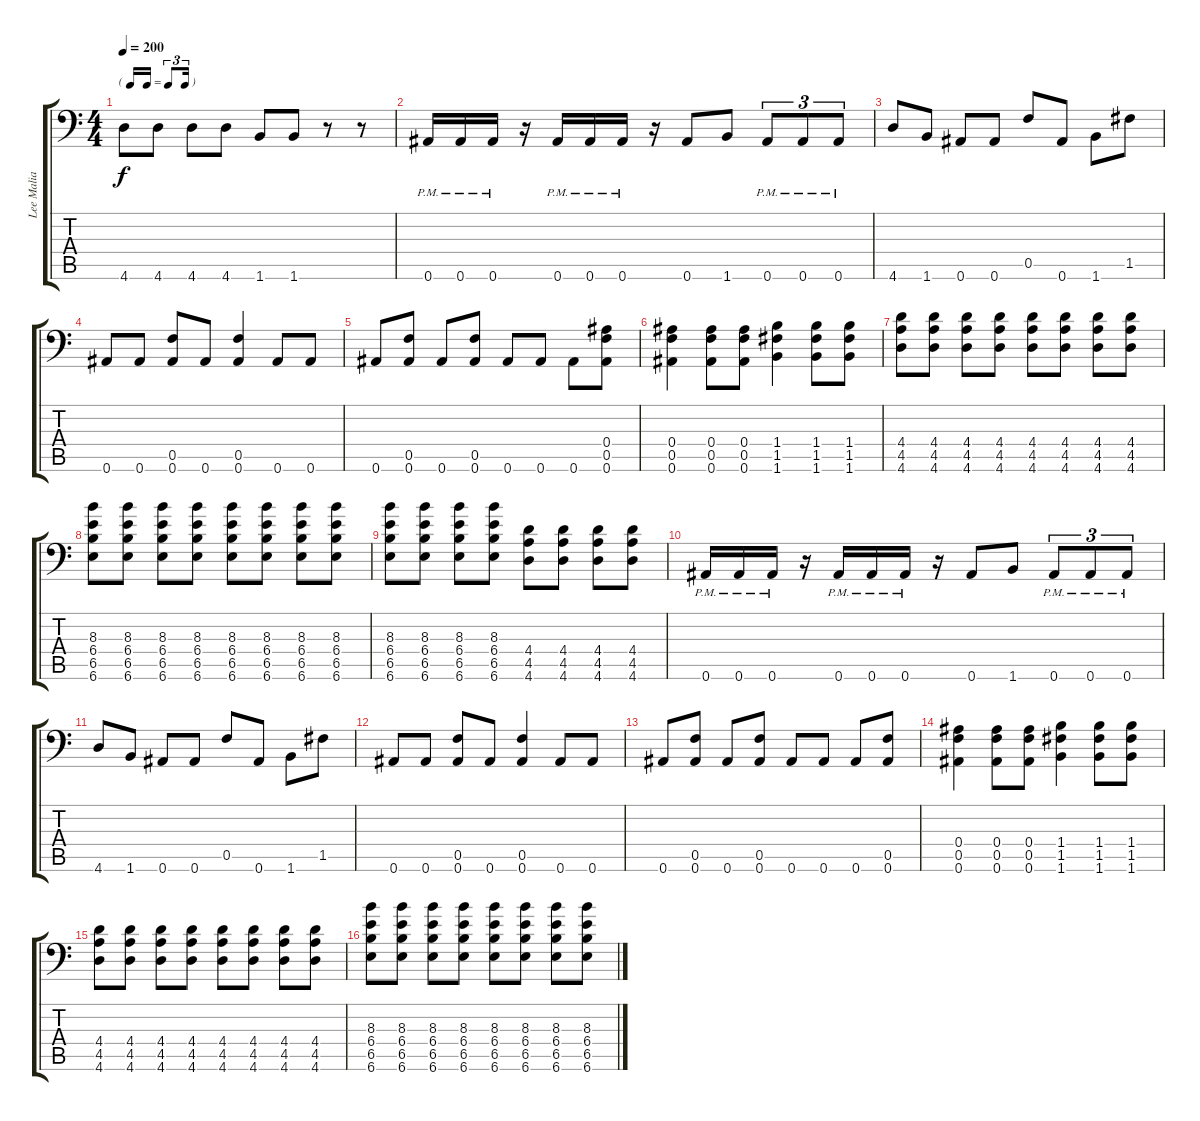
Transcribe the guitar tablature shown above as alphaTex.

\track ("Lee Malia" "Lee Malia") {solo instrument distortionguitar}
\staff {score tabs}
\tuning (C4 G3 Eb3 Bb2 F2 Bb1) {hide}
\ts (4 4)
\tf triplet16th
\tempo 200
\clef f4
\ks c
4.6.8{dy f} 4.6.8 4.6.8 4.6.8 1.6.8 1.6.8 r.8 r.8 |
0.6{pm}.16 0.6{pm}.16 0.6{pm}.16 r.16 0.6{pm}.16 0.6{pm}.16 0.6{pm}.16 r.16 0.6.8 1.6.8 0.6{pm}.8{tu (3 2)} 0.6{pm}.8{tu (3 2)} 0.6{pm}.8{tu (3 2)} |
4.6.8 1.6.8 0.6.8 0.6.8 0.5.8 0.6.8 1.6.8 1.5.8 |
0.6.8 0.6.8 (0.5 0.6).8 0.6.8 (0.5 0.6).4 0.6.8 0.6.8 |
0.6.8 (0.5 0.6).8 0.6.8 (0.5 0.6).8 0.6.8 0.6.8 0.6.8 (0.4 0.5 0.6).8 |
(0.4 0.5 0.6).4 (0.4 0.5 0.6).8 (0.4 0.5 0.6).8 (1.4 1.5 1.6).4 (1.4 1.5 1.6).8 (1.4 1.5 1.6).8 |
(4.4 4.5 4.6).8 (4.4 4.5 4.6).8 (4.4 4.5 4.6).8 (4.4 4.5 4.6).8 (4.4 4.5 4.6).8 (4.4 4.5 4.6).8 (4.4 4.5 4.6).8 (4.4 4.5 4.6).8 |
(8.3 6.4 6.5 6.6).8 (8.3 6.4 6.5 6.6).8 (8.3 6.4 6.5 6.6).8 (8.3 6.4 6.5 6.6).8 (8.3 6.4 6.5 6.6).8 (8.3 6.4 6.5 6.6).8 (8.3 6.4 6.5 6.6).8 (8.3 6.4 6.5 6.6).8 |
(8.3 6.4 6.5 6.6).8 (8.3 6.4 6.5 6.6).8 (8.3 6.4 6.5 6.6).8 (8.3 6.4 6.5 6.6).8 (4.4 4.5 4.6).8 (4.4 4.5 4.6).8 (4.4 4.5 4.6).8 (4.4 4.5 4.6).8 |
0.6{pm}.16 0.6{pm}.16 0.6{pm}.16 r.16 0.6{pm}.16 0.6{pm}.16 0.6{pm}.16 r.16 0.6.8 1.6.8 0.6{pm}.8{tu (3 2)} 0.6{pm}.8{tu (3 2)} 0.6{pm}.8{tu (3 2)} |
4.6.8 1.6.8 0.6.8 0.6.8 0.5.8 0.6.8 1.6.8 1.5.8 |
0.6.8 0.6.8 (0.5 0.6).8 0.6.8 (0.5 0.6).4 0.6.8 0.6.8 |
0.6.8 (0.5 0.6).8 0.6.8 (0.5 0.6).8 0.6.8 0.6.8 0.6.8 (0.5 0.6).8 |
(0.4 0.5 0.6).4 (0.4 0.5 0.6).8 (0.4 0.5 0.6).8 (1.4 1.5 1.6).4 (1.4 1.5 1.6).8 (1.4 1.5 1.6).8 |
(4.4 4.5 4.6).8 (4.4 4.5 4.6).8 (4.4 4.5 4.6).8 (4.4 4.5 4.6).8 (4.4 4.5 4.6).8 (4.4 4.5 4.6).8 (4.4 4.5 4.6).8 (4.4 4.5 4.6).8 |
(8.3 6.4 6.5 6.6).8 (8.3 6.4 6.5 6.6).8 (8.3 6.4 6.5 6.6).8 (8.3 6.4 6.5 6.6).8 (8.3 6.4 6.5 6.6).8 (8.3 6.4 6.5 6.6).8 (8.3 6.4 6.5 6.6).8 (8.3 6.4 6.5 6.6).8
